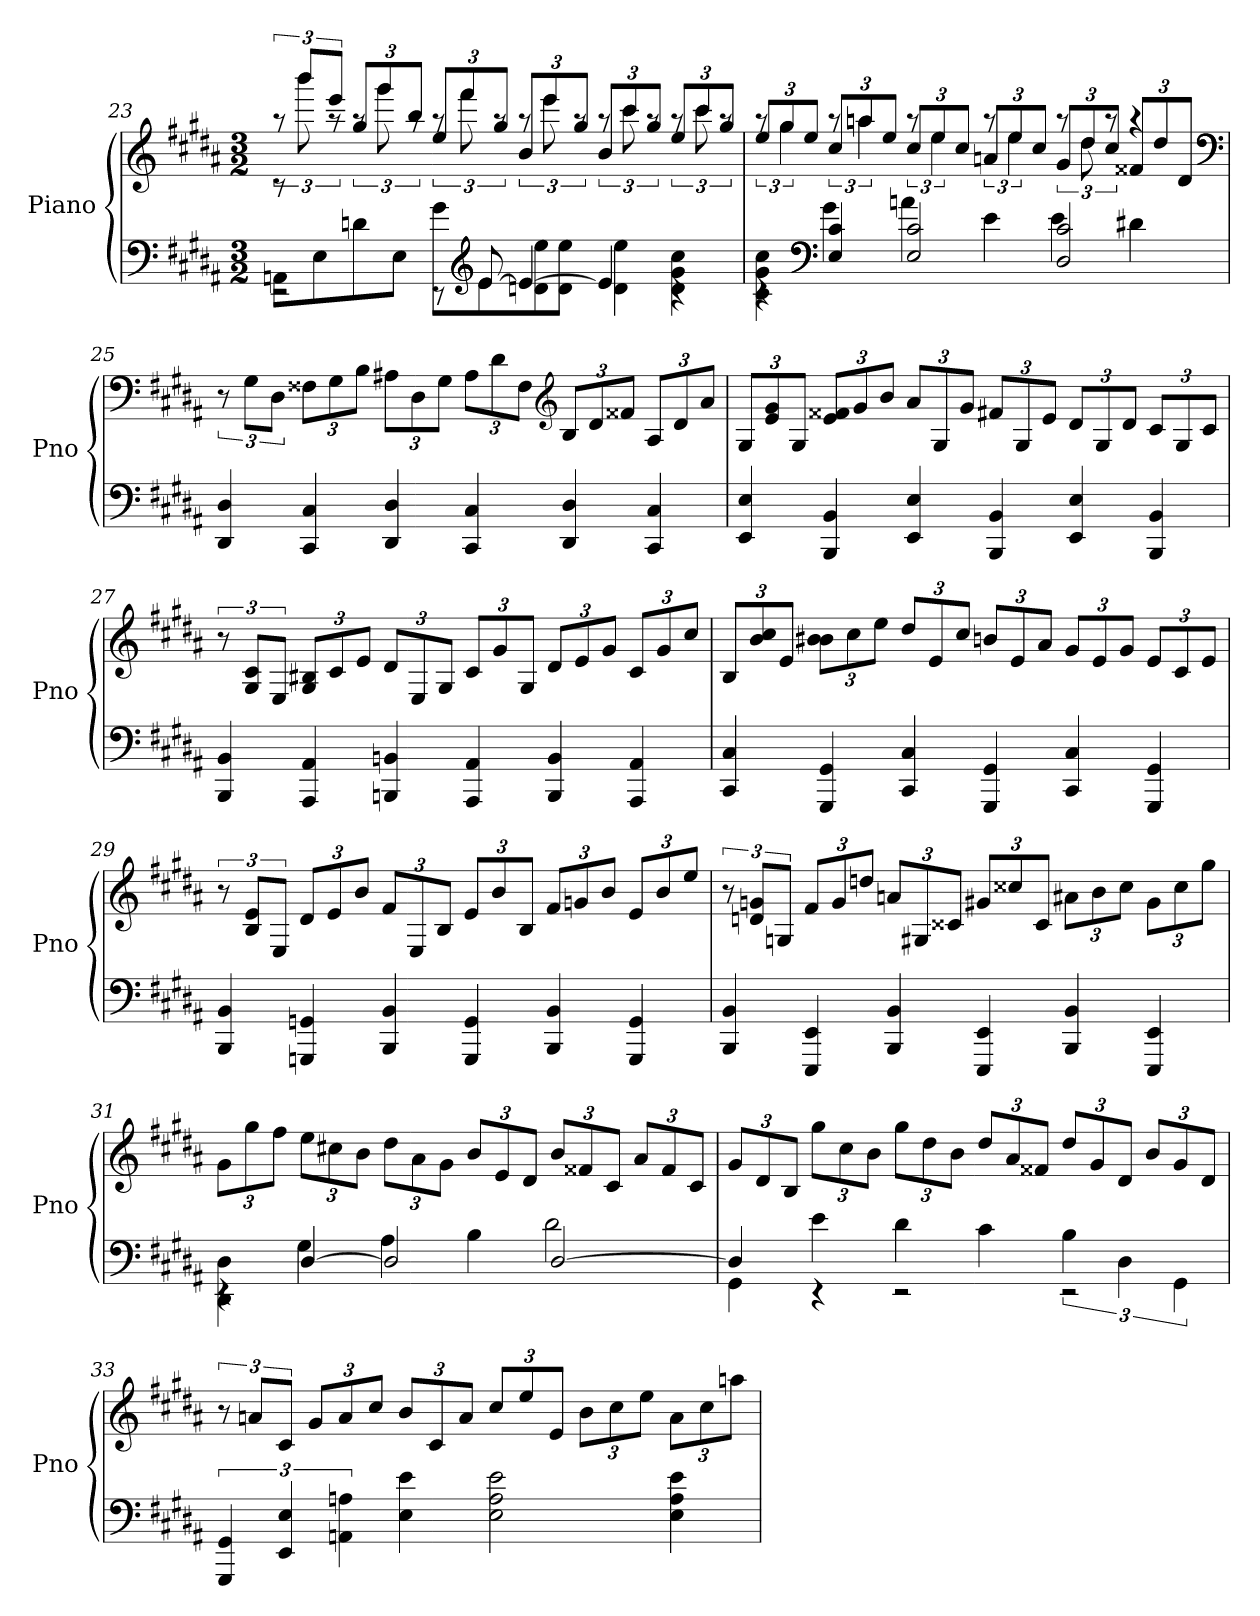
**kern	**kern
*part1	*part1
*staff2	*staff1
*I"Piano	*
*I'Pno	*
*clefF4	*clefG2
*k[f#c#g#d#a#]	*k[f#c#g#d#a#]
*g#:	*g#:
*M3/2	*M3/2
=23	=23
*^	*^
2rEE	8AAnL	12rc	12raa
.	.	12bbbL	12bbb
.	8E	.	.
.	.	12eeeJ	12raa
.	8dn	12gg#L	12raa
.	.	12ggg#	12ggg#
.	8EJ	.	.
.	.	12bbJ	12raa
8rEE	8g#L	12eeL	12raa
.	.	12fff#	12fff#
*clefG2	*	*	*
[8e	8e	.	.
.	.	12gg#J	12raa
4e_	8dn 8ee	12bL	12raa
.	.	12eee	12eee
.	8d 8eeJ	.	.
.	.	12gg#J	12raa
4e]	4d 4ee	12bL	12raa
.	.	12ccc#	12ccc#
.	.	12gg#J	12raa
4rc	4d 4g# 4cc#	12eeL	12raa
.	.	12ccc#	12ccc#
.	.	12gg#J	12raa
=24	=24	=24	=24
4rc	4c# 4g# 4cc#	12eeL	12raa
.	.	12gg#	6gg#
.	.	12eeJ	.
*clefF4	*	*	*
4E 4c#	4g#	12cc#L	12raa
.	.	12aan	6aan
.	.	12eeJ	.
2E 2c#	4an	12cc#L	12raa
.	.	12ee	6ee
.	.	12cc#J	.
.	4e	12anL	12raa
.	.	12ee	6ee
.	.	12cc#J	.
2D# 2c#	4e	12g#L	12raa
.	.	12dd#	12dd#
.	.	12cc#J	12raa
.	4d#X	12f##XL	4raa
.	.	12dd#	.
.	.	12d#J	.
*v	*v	*	*
*	*v	*v
*	*clefF4
=25	=25
4DD# 4D#	12r
.	12G#L
.	12D#J
4CC# 4C#	12F##XL
.	12G#
.	12BJ
4DD# 4D#	12A#XL
.	12D#
.	12G#J
4CC# 4C#	12A#L
.	12d#
.	12F##J
*	*clefG2
4DD# 4D#	12BL
.	12d#
.	12f##XJ
4CC# 4C#	12A#L
.	12d#
.	12a#J
=26	=26
4EE 4E	12G#L
.	12e 12g#
.	12G#J
4BBB 4BB	12e 12f##XL
.	12g#
.	12bJ
4EE 4E	12a#L
.	12G#
.	12g#J
4BBB 4BB	12f#XL
.	12G#
.	12eJ
4EE 4E	12d#L
.	12G#
.	12d#J
4BBB 4BB	12c#L
.	12G#
.	12c#J
=27	=27
4BBB 4BB	12r
.	12G# 12c#L
.	12EJ
4AAA# 4AA#	12G# 12B#XL
.	12c#
.	12eJ
4BBBn 4BBn	12d#L
.	12E
.	12G#J
4AAA# 4AA#	12c#L
.	12g#
.	12G#J
4BBB 4BB	12d#L
.	12e
.	12g#J
4AAA# 4AA#	12c#L
.	12g#
.	12cc#J
=28	=28
4CC# 4C#	12BL
.	12b 12cc#
.	12eJ
4GGG# 4GG#	12b 12b#XL
.	12cc#
.	12eeJ
4CC# 4C#	12dd#L
.	12e
.	12cc#J
4GGG# 4GG#	12bnL
.	12e
.	12a#J
4CC# 4C#	12g#L
.	12e
.	12g#J
4GGG# 4GG#	12eL
.	12c#
.	12eJ
=29	=29
4BBB 4BB	12r
.	12B 12eL
.	12EJ
4GGGn 4GGn	12d#L
.	12e
.	12bJ
4BBB 4BB	12f#L
.	12E
.	12BJ
4GGG 4GG	12eL
.	12b
.	12BJ
4BBB 4BB	12f#L
.	12gn
.	12bJ
4GGG 4GG	12eL
.	12b
.	12eeJ
=30	=30
4BBB 4BB	12r
.	12dn 12gnL
.	12GnJ
4EEE 4EE	12f#L
.	12g
.	12ddnJ
4BBB 4BB	12anL
.	12G#X
.	12c##XJ
4EEE 4EE	12g#XL
.	12cc##X
.	12c##J
4BBB 4BB	12a#XL
.	12b
.	12cc##J
4EEE 4EE	12g#L
.	12cc##
.	12gg#J
=31	=31
*^	*
4rEE	4DD# 4D#	12g#L
.	.	12gg#
.	.	12ff#J
[4D#	4G#	12eeL
.	.	12cc#X
.	.	12bJ
2D#]	4A#	12dd#L
.	.	12a#
.	.	12g#J
.	4B	12bL
.	.	12e
.	.	12d#J
[2D#	2d#	12bL
.	.	12f##X
.	.	12c#J
.	.	12a#L
.	.	12f##
.	.	12c#J
=32	=32	=32
4D#]	4GG#	12g#L
.	.	12d#
.	.	12BJ
4rEE	4e	12gg#L
.	.	12cc#
.	.	12bJ
2rEE	4d#	12gg#L
.	.	12dd#
.	.	12bJ
.	4c#	12dd#L
.	.	12a#
.	.	12f##XJ
2rEE	6B	12dd#L
.	.	12g#
.	6D#	12d#J
.	.	12bL
.	6GG#	12g#
.	.	12d#J
*v	*v	*
=33	=33
6GGG# 6GG#	12r
.	12anL
6EE 6E	12c#J
.	12g#L
6AAn 6An	12a
.	12cc#J
4E 4e	12bL
.	12c#
.	12aJ
2E 2A 2e	12cc#L
.	12ee
.	12eJ
.	12bL
.	12cc#
.	12eeJ
4E 4A 4e	12aL
.	12cc#
.	12aanJ
=	=
*-	*-
